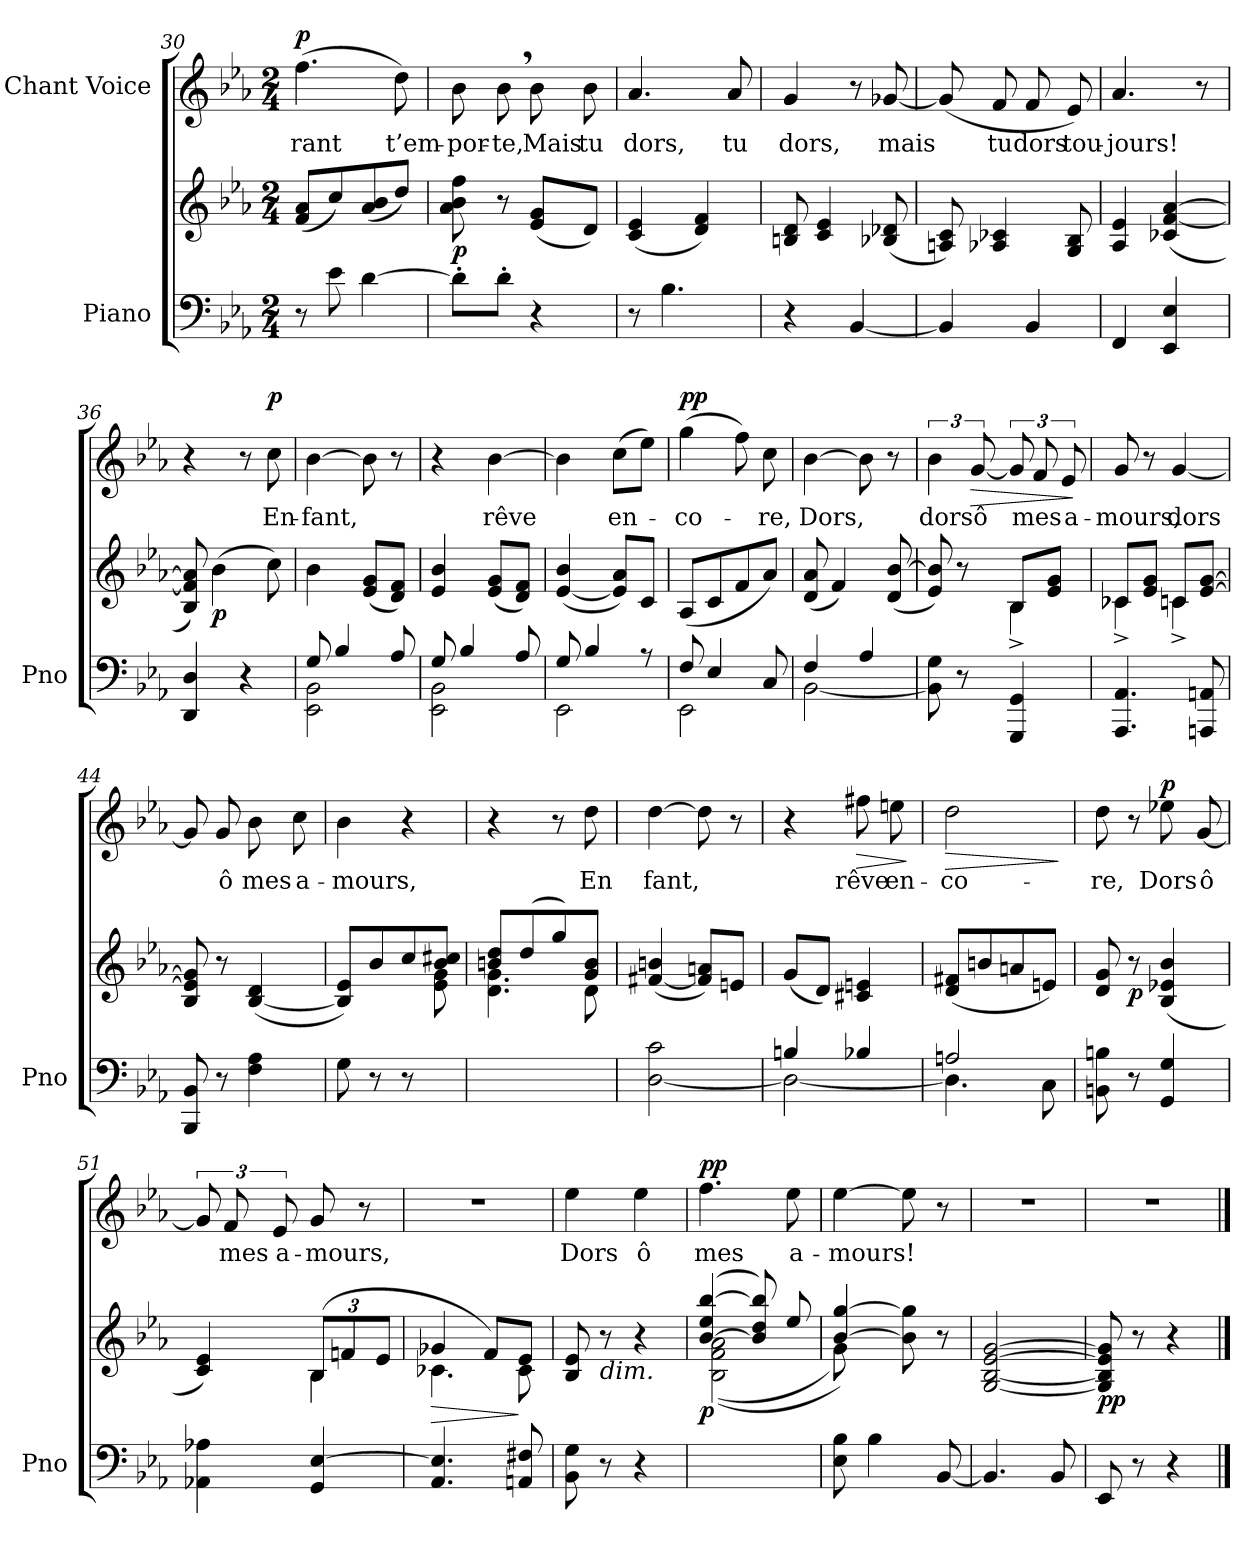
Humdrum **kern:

**kern	**kern	**dynam	**kern	**text	**dynam
*part2	*part2	*part2	*part1	*part1	*part1
*staff3	*staff2	*staff2/3	*staff1	*staff1	*staff1
*I"Piano	*	*	*I"Chant Voice	*	*
*I'Pno	*	*	*	*	*
*clefF4	*clefG2	*	*clefG2	*	*
*k[b-e-a-]	*k[b-e-a-]	*	*k[b-e-a-]	*	*
*M2/4	*M2/4	*	*M2/4	*	*
=30	=30	=30	=30	=30	=30
!	!	!	!	!	!LO:DY:a
8r	(8f/ 8a-/L	.	(4.ff\	-rant	p
8e-\	8cc/)	.	.	.	.
[4d\	(8a-/ 8b-/	.	.	.	.
.	8dd/J)	.	8dd\)	t’em-	.
=31	=31	=31	=31	=31	=31
!	!	!LO:DY:b	!	!	!
8d'\L]	8a-\ 8b-\ 8ff\	p	8b-\	-por-	.
8d'\J	8r	.	8b-,\	-te,	.
4r	(8e-/ 8g/L	.	8b-\	Mais	.
.	8d/J)	.	8b-\	tu	.
=32	=32	=32	=32	=32	=32
8r	(<4c/ 4e-/	.	4.a-/	dors,	.
4.B-\	.	.	.	.	.
.	4d/ 4f/)	.	.	.	.
.	.	.	8a-/	tu	.
=33	=33	=33	=33	=33	=33
4r	8Bn/ 8d/	.	4g/	dors,	.
.	4c/ 4e-/	.	.	.	.
[4BB-/	.	.	8r	.	.
.	(8B-X/ 8d-X/	.	[8g-X/	mais	.
=34	=34	=34	=34	=34	=34
4BB-/]	8An/ 8c/)	.	(>8g-/]	.	.
.	4A-X/ 4c-X/	.	8f/	tu	.
4BB-/	.	.	8f/	dors	.
.	8G/ 8B-/	.	8e-/)	tou-	.
=35	=35	=35	=35	=35	=35
4FF/	4A-/ 4e-/	.	4.a-/	-jours!	.
4EE-/ 4E-/	(<4c-X/ [4f/ [4a-/	.	.	.	.
.	.	.	8r	.	.
=36	=36	=36	=36	=36	=36
4DD/ 4D/	8B-/ 8f/] 8a-/])	.	4r	.	.
!	!	!LO:DY:b	!	!	!
.	(4b-\	p	.	.	.
4r	.	.	8r	.	.
!	!	!	!	!	!LO:DY:a
.	8cc\)	.	8cc\	En-	p
=37	=37	=37	=37	=37	=37
*^	*	*	*	*	*
8G/	2EE-\ 2BB-\	4b-\	.	[4b-\	-fant,	.
4B-/	.	.	.	.	.	.
.	.	(8e-/ 8g/L	.	8b-\]	.	.
8A-/	.	8d/ 8f/J)	.	8r	.	.
=38	=38	=38	=38	=38	=38	=38
8G/	2EE-\ 2BB-\	4e-/ 4b-/	.	4r	.	.
4B-/	.	.	.	.	.	.
.	.	(8e-/ 8g/L	.	[4b-\	rêve	.
8A-/	.	8d/ 8f/J)	.	.	.	.
=39	=39	=39	=39	=39	=39	=39
8G/	2EE-\	(>[4e-/ 4b-/	.	4b-\]	.	.
4B-/	.	.	.	.	.	.
.	.	8e-/] 8a-/L)	.	(8cc\L	en-	.
8r	.	8c/J	.	8ee-\J)	.	.
=40	=40	=40	=40	=40	=40	=40
!	!	!	!	!	!	!LO:DY:a
8F/	2EE-\	(8A-/L	.	(4gg\	-co-	pp
4E-/	.	8c/	.	.	.	.
.	.	8f/	.	8ff\)	.	.
8C/	.	8a-/J)	.	8cc\	-re,	.
=41	=41	=41	=41	=41	=41	=41
4F/	[2BB-\	(8d/ 8a-/	.	[4b-\	Dors,	.
.	.	4f/)	.	.	.	.
4A-/	.	.	.	8b-\]	.	.
.	.	(<8d/ [8b-/	.	8r	.	.
*v	*v	*	*	*	*	*
=42	=42	=42	=42	=42	=42
*	*^	*	*	*	*
8BB-\] 8G\	8e-/ 8b-/])	4ryy	.	6b-\	dors	.
8r	8r	.	.	.	.	.
!	!	!	!	!	!	!LO:HP:b
.	.	.	.	[12g/	ô	>
4GGG/ 4GG/	8B-/L	4B-^\	.	12g/]	.	.
.	.	.	.	12f/	mes	.
.	8e-/ 8g/J	.	.	.	.	.
.	.	.	.	12e-/	a-	.
*	*v	*v	*	*	*	*
.	.	.	.	.	]
=43	=43	=43	=43	=43	=43
*	*^	*	*	*	*
4.AAA-/ 4.AA-/	8c-X/L	4c-^\	.	8g/	-mours,	.
.	8e-/ 8g/J	.	.	8r	.	.
.	8cn/L	4c^\	.	[4g/	dors	.
8AAAn/ 8AAn/	[<8e-/ [8g/J	.	.	.	.	.
*	*v	*v	*	*	*	*
=44	=44	=44	=44	=44	=44
8BBB-/ 8BB-/	8B-/ 8e-/] 8g/]	.	8g/]	.	.
8r	8r	.	8g/	ô	.
4F\ 4A-\	(>[4B-/ 4d/	.	8b-\	mes	.
.	.	.	8cc\	a-	.
=45	=45	=45	=45	=45	=45
*	*^	*	*	*	*
8G\	8B-/] 8e-/L)	4.ryy	.	4b-\	-mours,	.
8r	8b-/	.	.	.	.	.
8r	8cc/	.	.	4r	.	.
8ryy	8b-/ 8cc#X/J	8e-\ 8g\	.	.	.	.
=46	=46	=46	=46	=46	=46	=46
2ryy	8bn/ 8dd/L	4.d\ 4.g\	.	4r	.	.
.	(<8dd/	.	.	.	.	.
.	8gg/)	.	.	8r	.	.
.	8g/ 8b/J	8d\	.	8dd\	En	.
*	*v	*v	*	*	*	*
=47	=47	=47	=47	=47	=47
[2D\ 2c\	([4f#X/ 4bn/	.	[4dd\	fant,	.
.	8f#/] 8an/L)	.	8dd\]	.	.
.	8en/J	.	8r	.	.
=48	=48	=48	=48	=48	=48
*^	*	*	*	*	*
4Bn/	2D\_	(8g/L	.	4r	.	.
.	.	8d/J)	.	.	.	.
!	!	!	!	!	!	!LO:HP:b
4B-X/	.	4c#X/ 4en/	.	8ff#X\	rêve	>
.	.	.	.	8een\	en-	.
*v	*v	*	*	*	*	*
.	.	.	.	.	]
=49	=49	=49	=49	=49	=49
*^	*	*	*	*	*
!	!	!	!	!	!	!LO:HP:b
2An/	4.D\]	(8d/ 8f#X/L	.	2dd\	-co-	>
.	.	8bn/	.	.	.	.
.	.	8an/	.	.	.	.
.	8C\	8en/J)	.	.	.	.
*v	*v	*	*	*	*	*
.	.	.	.	.	]
=50	=50	=50	=50	=50	=50
8BBn\ 8Bn\	8d/ 8g/	.	8dd\	-re,	.
!	!	!LO:DY:b	!	!	!
8r	8r	p	8r	.	.
!	!	!	!	!	!LO:DY:a
4GG/ 4G/	(>4B-/ 4e-X/ 4b-/	.	8ee-X\	Dors	p
.	.	.	[8g/	ô	.
=51	=51	=51	=51	=51	=51
*	*^	*	*	*	*
4AA-X\ 4A-X\	4c/ 4e-/)	4ryy	.	12g/]	.	.
.	.	.	.	12f/	mes	.
.	.	.	.	12e-/	a-	.
*	*Xbrackettup	*	*	*	*	*
4GG/ [4E-/	(<12B-/L	4B-\	.	8g/	-mours,	.
.	12fn/	.	.	.	.	.
.	.	.	.	8r	.	.
.	12e-/J	.	.	.	.	.
=52	=52	=52	=52	=52	=52	=52
!	!	!	!LO:HP:b	!	!	!
4.AA-/ 4.E-/]	(4g-X/	4.c-X\)	>	2r	.	.
.	8f/L)	.	.	.	.	.
8AAn/ 8F#X/	8e-/J	8c-\	]	.	.	.
*	*v	*v	*	*	*	*
=53	=53	=53	=53	=53	=53
8BB-\ 8G\	8B-/ 8e-/	.	4ee-\	Dors	.
!	!LO:TX:b:i:t=dim.	!	!	!	!
8r	8r	.	.	.	.
4r	4r	.	4ee-\	ô	.
=54	=54	=54	=54	=54	=54
*	*^	*	*	*	*
!	!	!	!LO:DY:b	!	!	!LO:DY:a
2ryy	([>4b-/ 4ee-/ [4bb-/	(<(<(<2B-\ 2f\ 2a-\	p	4.ff\	mes	pp
.	8b-/] 8dd/ 8bb-/])	.	.	.	.	.
.	8ee-/	.	.	8ee-\	a-	.
=55	=55	=55	=55	=55	=55	=55
*^	*	*	*	*	*	*
8E-\ 8B-\)	8ryy	(>[>4b-/ [4gg/)	8g\)	.	[4ee-\	-mours!	.
4B-\)	8ryy	.	4.ryy	.	.	.	.
.	4ryy	8b-\] 8gg\]	.	.	8ee-\]	.	.
[8BB-/	.	8r	.	.	8r	.	.
*v	*v	*	*	*	*	*	*
*	*v	*v	*	*	*	*
=56	=56	=56	=56	=56	=56
4.BB-/]	[2G/ [2B-/ [>2e-/ [2g/	.	2r	.	.
8BB-/	.	.	.	.	.
=57	=57	=57	=57	=57	=57
!	!	!LO:DY:b	!	!	!
8EE-/	8G/] 8B-/] 8e-/] 8g/]	pp	2r	.	.
8r	8r	.	.	.	.
4r	4r	.	.	.	.
==	==	==	==	==	==
*-	*-	*-	*-	*-	*-
